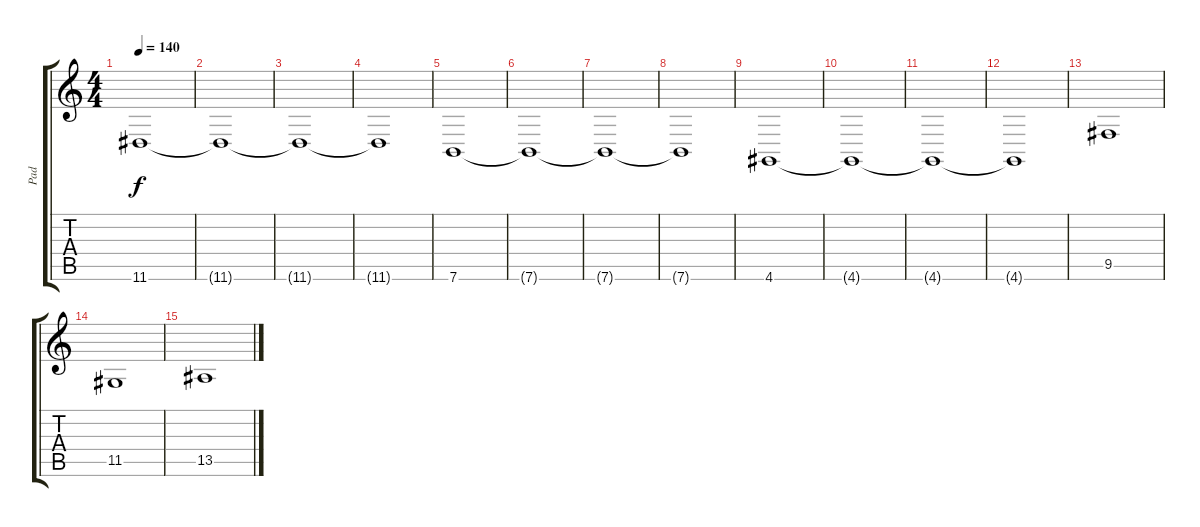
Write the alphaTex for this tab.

\track ("Pad" "Pad") {instrument pad2warm}
\staff {score tabs}
\tuning (E4 B3 G3 D3 A2 E2) {hide}
\ts (4 4)
\tempo 140
\clef g2
\ks c
11.6.1{dy f} |
11.6{t}.1 |
11.6{t}.1 |
11.6{t}.1 |
7.6.1 |
7.6{t}.1 |
7.6{t}.1 |
7.6{t}.1 |
4.6.1 |
4.6{t}.1 |
4.6{t}.1 |
4.6{t}.1 |
9.5.1 |
11.5.1 |
13.5.1
